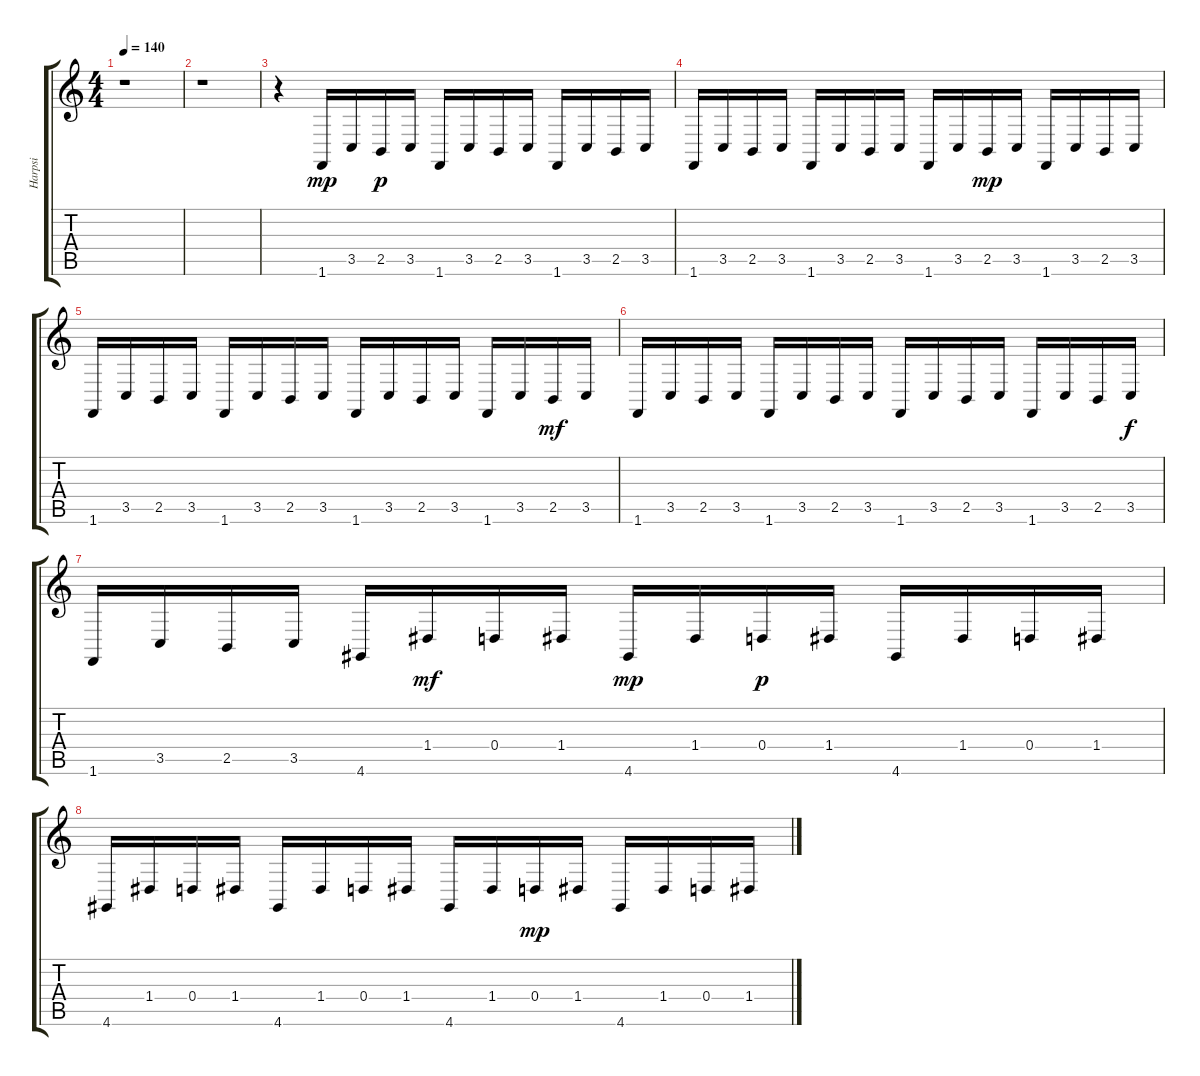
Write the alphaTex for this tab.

\track ("Harpsi" "Harpsi") {instrument harpsichord}
\staff {score tabs}
\tuning (E4 B3 G3 D3 A2 E2) {hide}
\ts (4 4)
\tempo 140
\clef g2
\ks c
r.1{dy mp instrument harpsichord} |
r.1 |
r.4 1.6.16{balance 14} 3.5.16{balance 14} 2.5.16{dy p balance 14} 3.5.16{balance 14} 1.6.16{balance 14} 3.5.16{balance 14} 2.5.16{balance 13} 3.5.16{balance 13} 1.6.16{balance 13} 3.5.16{balance 13} 2.5.16{balance 12} 3.5.16{balance 12} |
1.6.16{balance 12} 3.5.16{balance 12} 2.5.16{balance 12} 3.5.16{balance 12} 1.6.16{balance 11} 3.5.16{balance 11} 2.5.16{balance 11} 3.5.16{balance 11} 1.6.16{balance 10} 3.5.16{balance 10} 2.5.16{dy mp balance 10} 3.5.16{balance 10} 1.6.16{balance 10} 3.5.16{balance 10} 2.5.16{balance 9} 3.5.16{balance 9} |
1.6.16{balance 9} 3.5.16{balance 9} 2.5.16{balance 9} 3.5.16{balance 8} 1.6.16{balance 8} 3.5.16{balance 8} 2.5.16{balance 8} 3.5.16{balance 8} 1.6.16{balance 7} 3.5.16{balance 7} 2.5.16{balance 7} 3.5.16{balance 7} 1.6.16{balance 7} 3.5.16{balance 6} 2.5.16{dy mf balance 6} 3.5.16{balance 6} |
1.6.16{balance 6} 3.5.16{balance 6} 2.5.16{balance 6} 3.5.16{balance 5} 1.6.16{balance 5} 3.5.16{balance 5} 2.5.16{balance 5} 3.5.16{balance 4} 1.6.16{balance 4} 3.5.16{balance 4} 2.5.16{balance 4} 3.5.16{balance 4} 1.6.16{balance 4} 3.5.16{balance 3} 2.5.16{balance 3} 3.5.16{dy f balance 3} |
1.6.16{balance 3} 3.5.16{balance 2} 2.5.16{balance 2} 3.5.16{balance 2} 4.6.16{balance 14} 1.4.16{dy mf balance 14} 0.4.16{balance 14} 1.4.16{balance 14} 4.6.16{dy mp balance 14} 1.4.16{balance 14} 0.4.16{dy p balance 13} 1.4.16{balance 13} 4.6.16{balance 13} 1.4.16{balance 13} 0.4.16{balance 12} 1.4.16{balance 12} |
4.6.16{balance 12} 1.4.16{balance 12} 0.4.16{balance 12} 1.4.16{balance 12} 4.6.16{balance 11} 1.4.16{balance 11} 0.4.16{balance 11} 1.4.16{balance 11} 4.6.16{balance 10} 1.4.16{balance 10} 0.4.16{dy mp balance 10} 1.4.16{balance 10} 4.6.16{balance 10} 1.4.16{balance 10} 0.4.16{balance 9} 1.4.16{balance 9}
